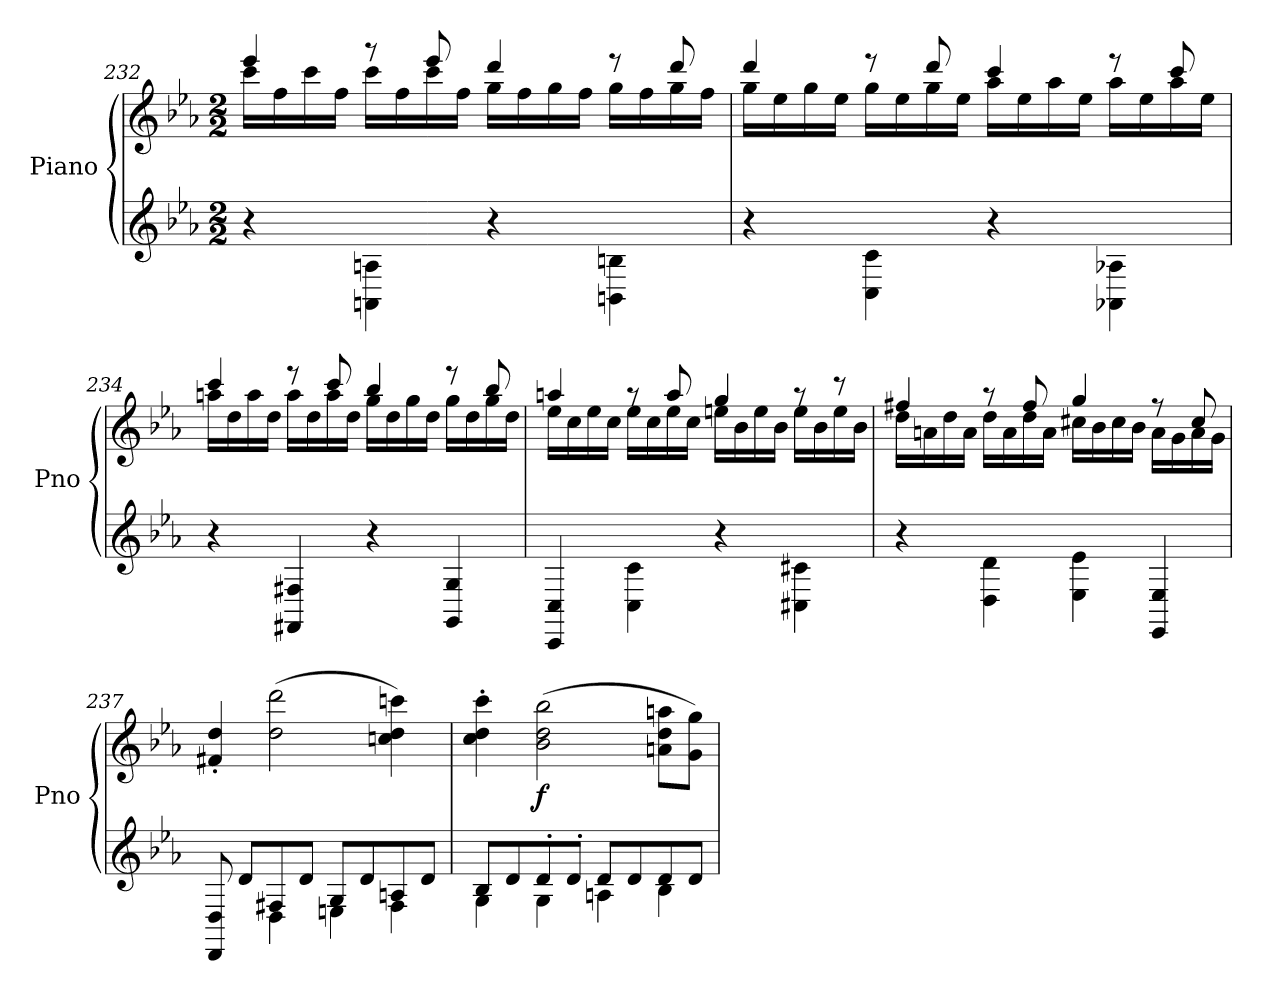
**kern	**kern	**dynam
*part1	*part1	*part1
*staff2	*staff1	*staff1/2
*I"Piano	*	*
*I'Pno	*	*
*clefG2	*clefG2	*
*k[b-e-a-]	*k[b-e-a-]	*
*M2/2	*M2/2	*
=232	=232	=232
*	*^	*
4r	4eee-/	16ccc\LL	.
.	.	16ff\	.
.	.	16ccc\	.
.	.	16ff\JJ	.
4AAn\ 4An\	8rggg	16ccc\LL	.
.	.	16ff\	.
.	8eee-/	16ccc\	.
.	.	16ff\JJ	.
4r	4ddd/	16gg\LL	.
.	.	16ff\	.
.	.	16gg\	.
.	.	16ff\JJ	.
4BBn\ 4Bn\	8reee	16gg\LL	.
.	.	16ff\	.
.	8ddd/	16gg\	.
.	.	16ff\JJ	.
!!LO:LB:g=z	!!
=233	=233	=233	=233
4r	4ddd/	16gg\LL	.
.	.	16ee-\	.
.	.	16gg\	.
.	.	16ee-\JJ	.
4C\ 4c\	8reee	16gg\LL	.
.	.	16ee-\	.
.	8ddd/	16gg\	.
.	.	16ee-\JJ	.
4r	4ccc/	16aa-\LL	.
.	.	16ee-\	.
.	.	16aa-\	.
.	.	16ee-\JJ	.
4AA-X\ 4A-X\	8reee	16aa-\LL	.
.	.	16ee-\	.
.	8ccc/	16aa-\	.
.	.	16ee-\JJ	.
=234	=234	=234	=234
4r	4ccc/	16aan\LL	.
.	.	16dd\	.
.	.	16aa\	.
.	.	16dd\JJ	.
4FF#X/ 4F#X/	8reee	16aa\LL	.
.	.	16dd\	.
.	8ccc/	16aa\	.
.	.	16dd\JJ	.
4r	4bb-/	16gg\LL	.
.	.	16dd\	.
.	.	16gg\	.
.	.	16dd\JJ	.
4GG/ 4G/	8reee	16gg\LL	.
.	.	16dd\	.
.	8bb-/	16gg\	.
.	.	16dd\JJ	.
!!LO:LB:g=z	!!
=235	=235	=235	=235
4CC/ 4C/	4aan/	16ee-\LL	.
.	.	16cc\	.
.	.	16ee-\	.
.	.	16cc\JJ	.
4C\ 4c\	8raa	16ee-\LL	.
.	.	16cc\	.
.	8aa/	16ee-\	.
.	.	16cc\JJ	.
4r	4gg/	16een\LL	.
.	.	16b-\	.
.	.	16ee\	.
.	.	16b-\JJ	.
4C#X\ 4c#X\	8raa	16ee\LL	.
.	.	16b-\	.
.	8r	16ee\	.
.	.	16b-\JJ	.
=236	=236	=236	=236
4r	4ff#X/	16dd\LL	.
.	.	16an\	.
.	.	16dd\	.
.	.	16a\JJ	.
4D\ 4d\	8raa	16dd\LL	.
.	.	16a\	.
.	8ff#/	16dd\	.
.	.	16a\JJ	.
4E-\ 4e-\	4gg/	16cc#X\LL	.
.	.	16b-\	.
.	.	16cc#\	.
.	.	16b-\JJ	.
4EE-/ 4E-/	8r	16a\LL	.
.	.	16g\	.
.	8cc#/	16a\	.
.	.	16g\JJ	.
*	*v	*v	*
=237	=237	=237
*^	*	*
8DD/ 8D/	4ryy	4f#X/' 4dd/'	.
8d/L	.	.	.
8F#X/	4D\	(>2dd\ 2ddd\	.
8d/J	.	.	.
8G/L	4En\	.	.
8d/	.	.	.
8An/	4F#\	4ccn\ 4dd\ 4cccn\)	.
8d/J	.	.	.
!!LO:LB:g=z
=238	=238	=238	=238
8B-/L	4G\	4cc\' 4dd\' 4ccc\'	.
8d/	.	.	.
!	!	!	!LO:DY:b
8d'/	4G\	(>2b-\ 2dd\ 2bb-\	f
8d'/J	.	.	.
8d/L	4An\	.	.
8d/	.	.	.
8d/	4B-\	8an\ 8dd\ 8aan\L	.
8d/J	.	8g\ 8gg\J)	.
*v	*v	*	*
=	=	=
*-	*-	*-
